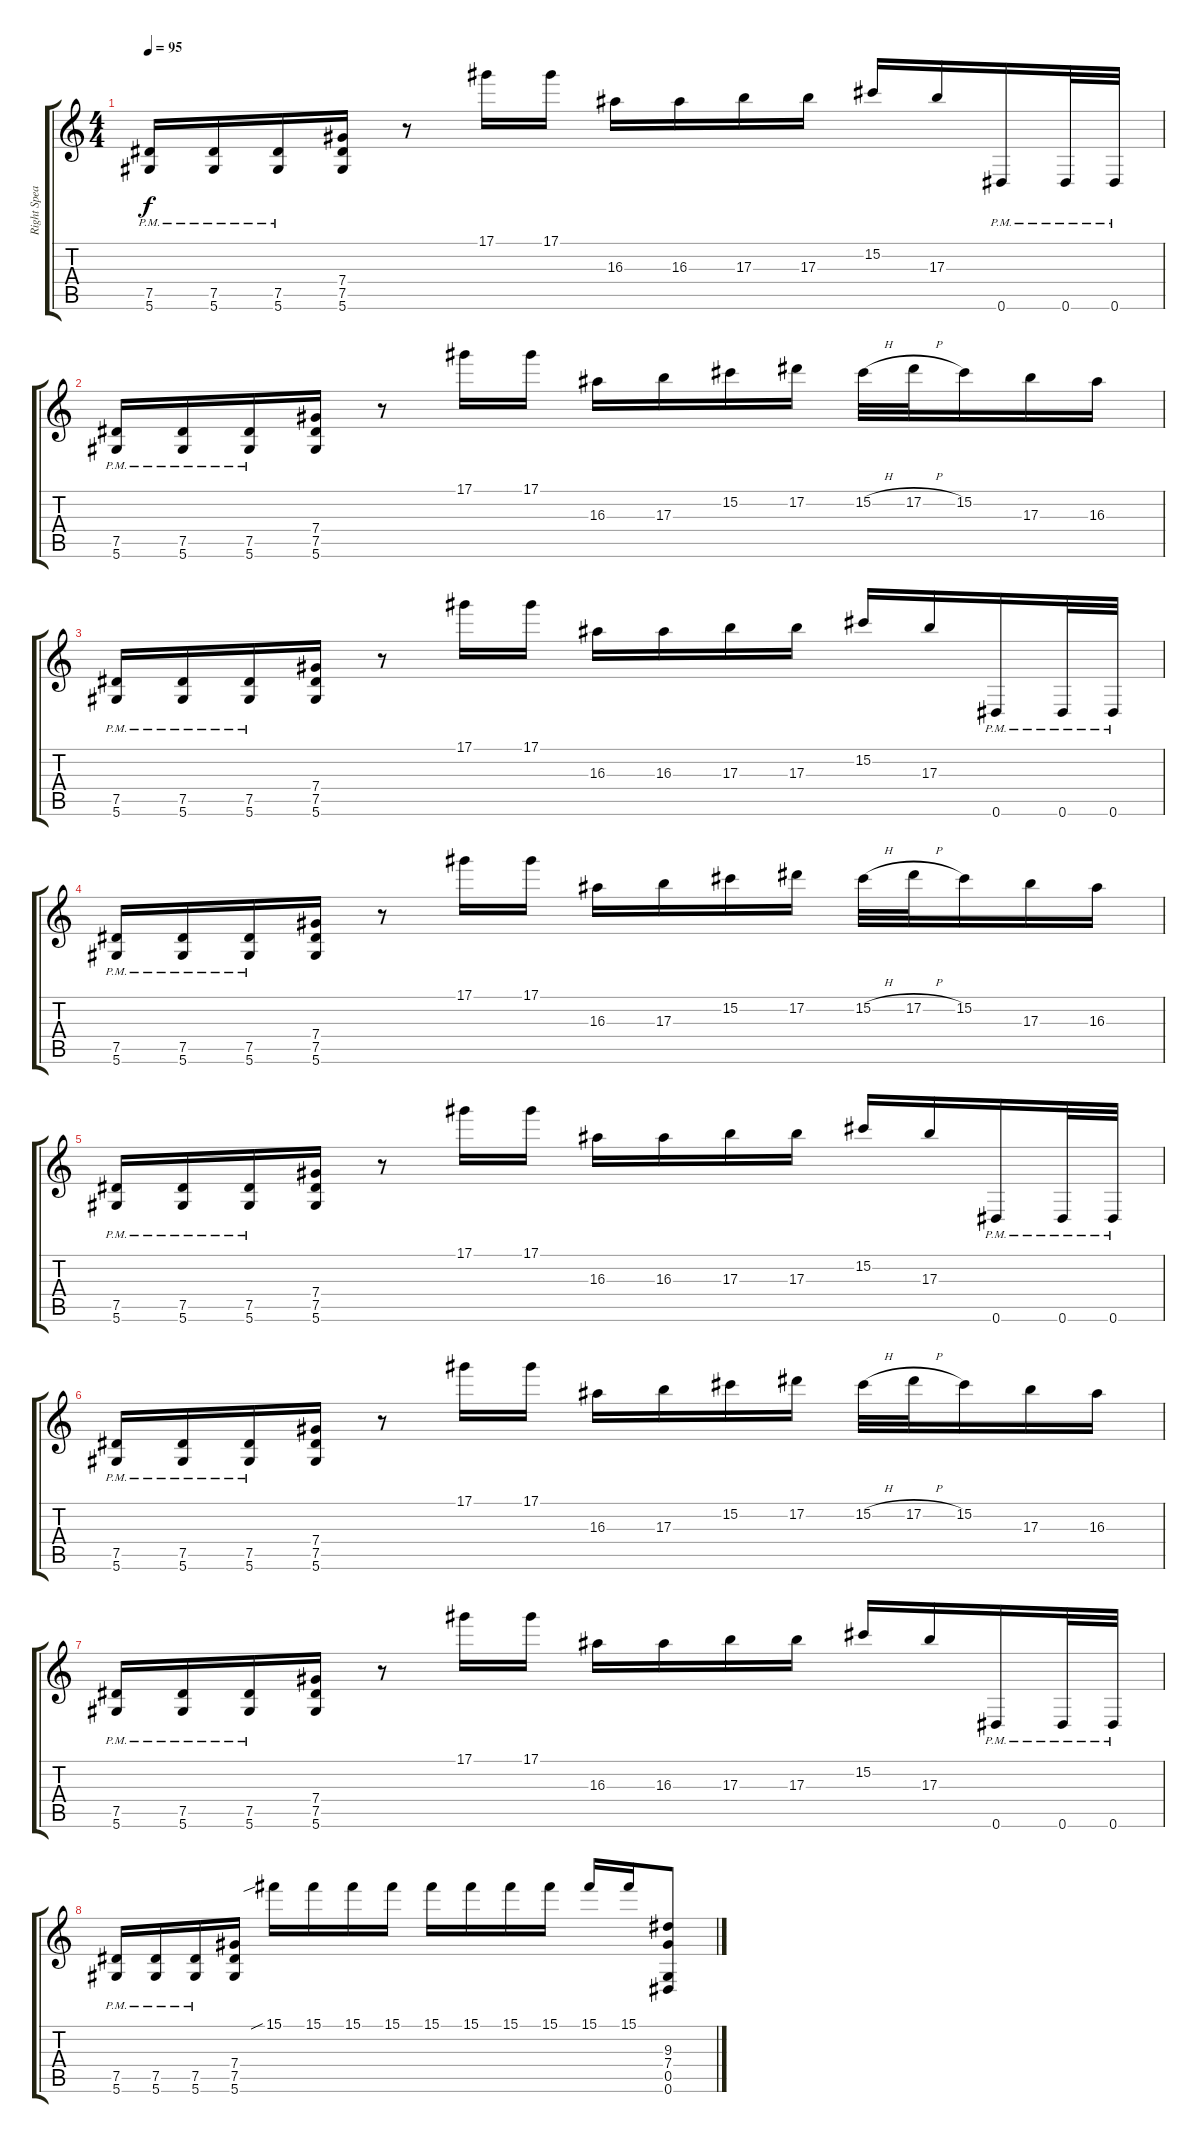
\track ("Right Speaker 1" "Right Spea") {instrument distortionguitar}
\staff {score tabs}
\tuning (Eb4 Bb3 Gb3 Db3 Ab2 Eb2) {hide}
\ts (4 4)
\tempo 95
\clef g2
\ks c
(7.5{pm} 5.6{pm}).16{dy f} (7.5{pm} 5.6{pm}).16 (7.5{pm} 5.6{pm}).16 (7.4 7.5 5.6).16 r.8 17.1.16 17.1.16 16.3.16 16.3.16 17.3.16 17.3.16 15.2.16 17.3.16 0.6{pm}.16 0.6{pm}.32 0.6{pm}.32 |
(7.5{pm} 5.6{pm}).16 (7.5{pm} 5.6{pm}).16 (7.5{pm} 5.6{pm}).16 (7.4 7.5 5.6).16 r.8 17.1.16 17.1.16 16.3.16 17.3.16 15.2.16 17.2.16 15.2{h}.32 17.2{h}.32 15.2.16 17.3.16 16.3.16 |
(7.5{pm} 5.6{pm}).16 (7.5{pm} 5.6{pm}).16 (7.5{pm} 5.6{pm}).16 (7.4 7.5 5.6).16 r.8 17.1.16 17.1.16 16.3.16 16.3.16 17.3.16 17.3.16 15.2.16 17.3.16 0.6{pm}.16 0.6{pm}.32 0.6{pm}.32 |
(7.5{pm} 5.6{pm}).16 (7.5{pm} 5.6{pm}).16 (7.5{pm} 5.6{pm}).16 (7.4 7.5 5.6).16 r.8 17.1.16 17.1.16 16.3.16 17.3.16 15.2.16 17.2.16 15.2{h}.32 17.2{h}.32 15.2.16 17.3.16 16.3.16 |
(7.5{pm} 5.6{pm}).16 (7.5{pm} 5.6{pm}).16 (7.5{pm} 5.6{pm}).16 (7.4 7.5 5.6).16 r.8 17.1.16 17.1.16 16.3.16 16.3.16 17.3.16 17.3.16 15.2.16 17.3.16 0.6{pm}.16 0.6{pm}.32 0.6{pm}.32 |
(7.5{pm} 5.6{pm}).16 (7.5{pm} 5.6{pm}).16 (7.5{pm} 5.6{pm}).16 (7.4 7.5 5.6).16 r.8 17.1.16 17.1.16 16.3.16 17.3.16 15.2.16 17.2.16 15.2{h}.32 17.2{h}.32 15.2.16 17.3.16 16.3.16 |
(7.5{pm} 5.6{pm}).16 (7.5{pm} 5.6{pm}).16 (7.5{pm} 5.6{pm}).16 (7.4 7.5 5.6).16 r.8 17.1.16 17.1.16 16.3.16 16.3.16 17.3.16 17.3.16 15.2.16 17.3.16 0.6{pm}.16 0.6{pm}.32 0.6{pm}.32 |
(7.5{pm} 5.6{pm}).16 (7.5{pm} 5.6{pm}).16 (7.5{pm} 5.6{pm}).16 (7.4 7.5 5.6).16 15.1{sib}.16 15.1.16 15.1.16 15.1.16 15.1.16 15.1.16 15.1.16 15.1.16 15.1.16 15.1.16 (9.3 7.4 0.5 0.6).8
